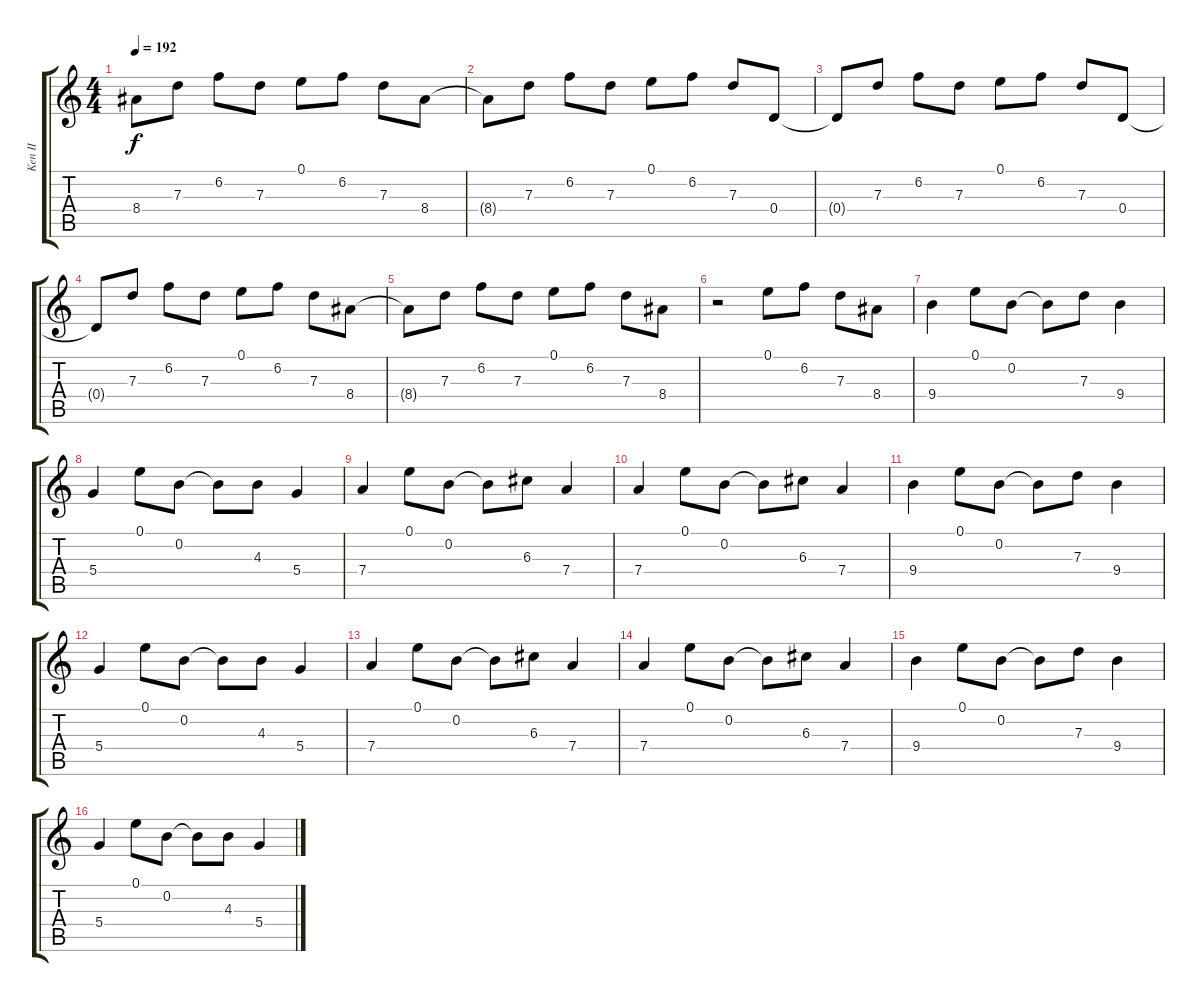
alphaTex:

\track ("Ken II" "Ken II") {instrument electricguitarclean}
\staff {score tabs}
\tuning (E4 B3 G3 D3 A2 E2) {hide}
\ts (4 4)
\tempo 192
\clef g2
\ks c
8.4{t}.8{dy f} 7.3.8 6.2.8 7.3.8 0.1.8 6.2.8 7.3.8 8.4.8 |
8.4{t}.8 7.3.8 6.2.8 7.3.8 0.1.8 6.2.8 7.3.8 0.4.8 |
0.4{t}.8 7.3.8 6.2.8 7.3.8 0.1.8 6.2.8 7.3.8 0.4.8 |
0.4{t}.8 7.3.8 6.2.8 7.3.8 0.1.8 6.2.8 7.3.8 8.4.8 |
8.4{t}.8 7.3.8 6.2.8 7.3.8 0.1.8 6.2.8 7.3.8 8.4.8 |
r.2{volume 10} 0.1.8 6.2.8 7.3.8 8.4.8 |
9.4.4 0.1.8 0.2.8 0.2{t}.8 7.3.8 9.4.4 |
5.4.4 0.1.8 0.2.8 0.2{t}.8 4.3.8 5.4.4 |
7.4.4 0.1.8 0.2.8 0.2{t}.8 6.3.8 7.4.4 |
7.4.4 0.1.8 0.2.8 0.2{t}.8 6.3.8 7.4.4 |
9.4.4 0.1.8 0.2.8 0.2{t}.8 7.3.8 9.4.4 |
5.4.4 0.1.8 0.2.8 0.2{t}.8 4.3.8 5.4.4 |
7.4.4 0.1.8 0.2.8 0.2{t}.8 6.3.8 7.4.4 |
7.4.4 0.1.8 0.2.8 0.2{t}.8 6.3.8 7.4.4 |
9.4.4 0.1.8 0.2.8 0.2{t}.8 7.3.8 9.4.4 |
5.4.4 0.1.8 0.2.8 0.2{t}.8 4.3.8 5.4.4
